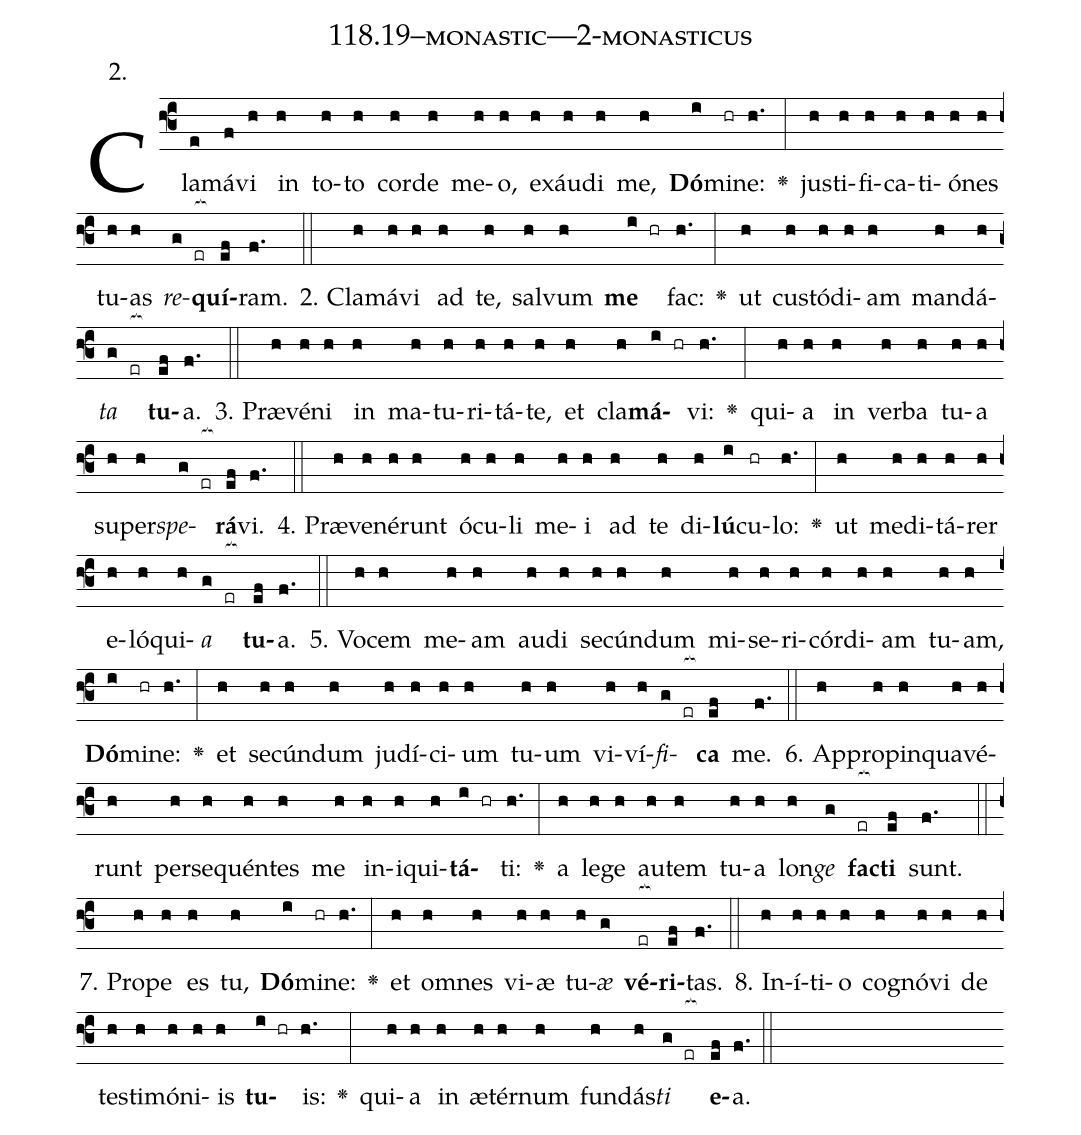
name: 118.19--monastic---2-monasticus;
annotation: 2.;
%%
(f3)Cla(e)má(f)vi(h) in(h) to(h)to(h) cor(h)de(h) me(h)o,(h) ex(h)áu(h)di(h) me,(h) <b>Dó</b>(i)mi(hr)ne:(h.) <v>\greheightstar</v>(:) jus(h)ti(h)fi(h)ca(h)ti(h)ó(h)nes(h) tu(h)as(h) <i>re</i>(g er[ocb:1{])<b>quí</b>(ef[ocb:0}])ram.(f.) (::)
2. Cla(h)má(h)vi(h) ad(h) te,(h) sal(h)vum(h) <b>me</b>(i hr) fac:(h.) <v>\greheightstar</v>(:) ut(h) cus(h)tó(h)di(h)am(h) man(h)dá(h)<i>ta</i>(g er[ocb:1{]) <b>tu</b>(ef[ocb:0}])a.(f.) (::)
3. Præ(h)vé(h)ni(h) in(h) ma(h)tu(h)ri(h)tá(h)te,(h) et(h) cla(h)<b>má</b>(i hr)vi:(h.) <v>\greheightstar</v>(:) qui(h)a(h) in(h) ver(h)ba(h) tu(h)a(h) su(h)per(h)<i>spe</i>(g er[ocb:1{])<b>rá</b>(ef[ocb:0}])vi.(f.) (::)
4. Præ(h)ve(h)né(h)runt(h) ó(h)cu(h)li(h) me(h)i(h) ad(h) te(h) di(h)<b>lú</b>(i)cu(hr)lo:(h.) <v>\greheightstar</v>(:) ut(h) me(h)di(h)tá(h)rer(h) e(h)ló(h)qui(h)<i>a</i>(g er[ocb:1{]) <b>tu</b>(ef[ocb:0}])a.(f.) (::)
5. Vo(h)cem(h) me(h)am(h) au(h)di(h) se(h)cún(h)dum(h) mi(h)se(h)ri(h)cór(h)di(h)am(h) tu(h)am,(h) <b>Dó</b>(i)mi(hr)ne:(h.) <v>\greheightstar</v>(:) et(h) se(h)cún(h)dum(h) ju(h)dí(h)ci(h)um(h) tu(h)um(h) vi(h)ví(h)<i>fi</i>(g er[ocb:1{])<b>ca</b>(ef[ocb:0}]) me.(f.) (::)
6. Ap(h)pro(h)pin(h)qua(h)vé(h)runt(h) per(h)se(h)quén(h)tes(h) me(h) in(h)i(h)qui(h)<b>tá</b>(i hr)ti:(h.) <v>\greheightstar</v>(:) a(h) le(h)ge(h) au(h)tem(h) tu(h)a(h) lon(h)<i>ge</i>(g) <b>fac</b>(er[ocb:1{])<b>ti</b>(ef[ocb:0}]) sunt.(f.) (::)
7. Pro(h)pe(h) es(h) tu,(h) <b>Dó</b>(i)mi(hr)ne:(h.) <v>\greheightstar</v>(:) et(h) om(h)nes(h) vi(h)æ(h) tu(h)<i>æ</i>(g) <b>vé</b>(er[ocb:1{])<b>ri</b>(ef[ocb:0}])tas.(f.) (::)
8. In(h)í(h)ti(h)o(h) co(h)gnó(h)vi(h) de(h) tes(h)ti(h)mó(h)ni(h)is(h) <b>tu</b>(i hr)is:(h.) <v>\greheightstar</v>(:) qui(h)a(h) in(h) æ(h)tér(h)num(h) fun(h)dás(h)<i>ti</i>(g er[ocb:1{]) <b>e</b>(ef[ocb:0}])a.(f.) (::)
